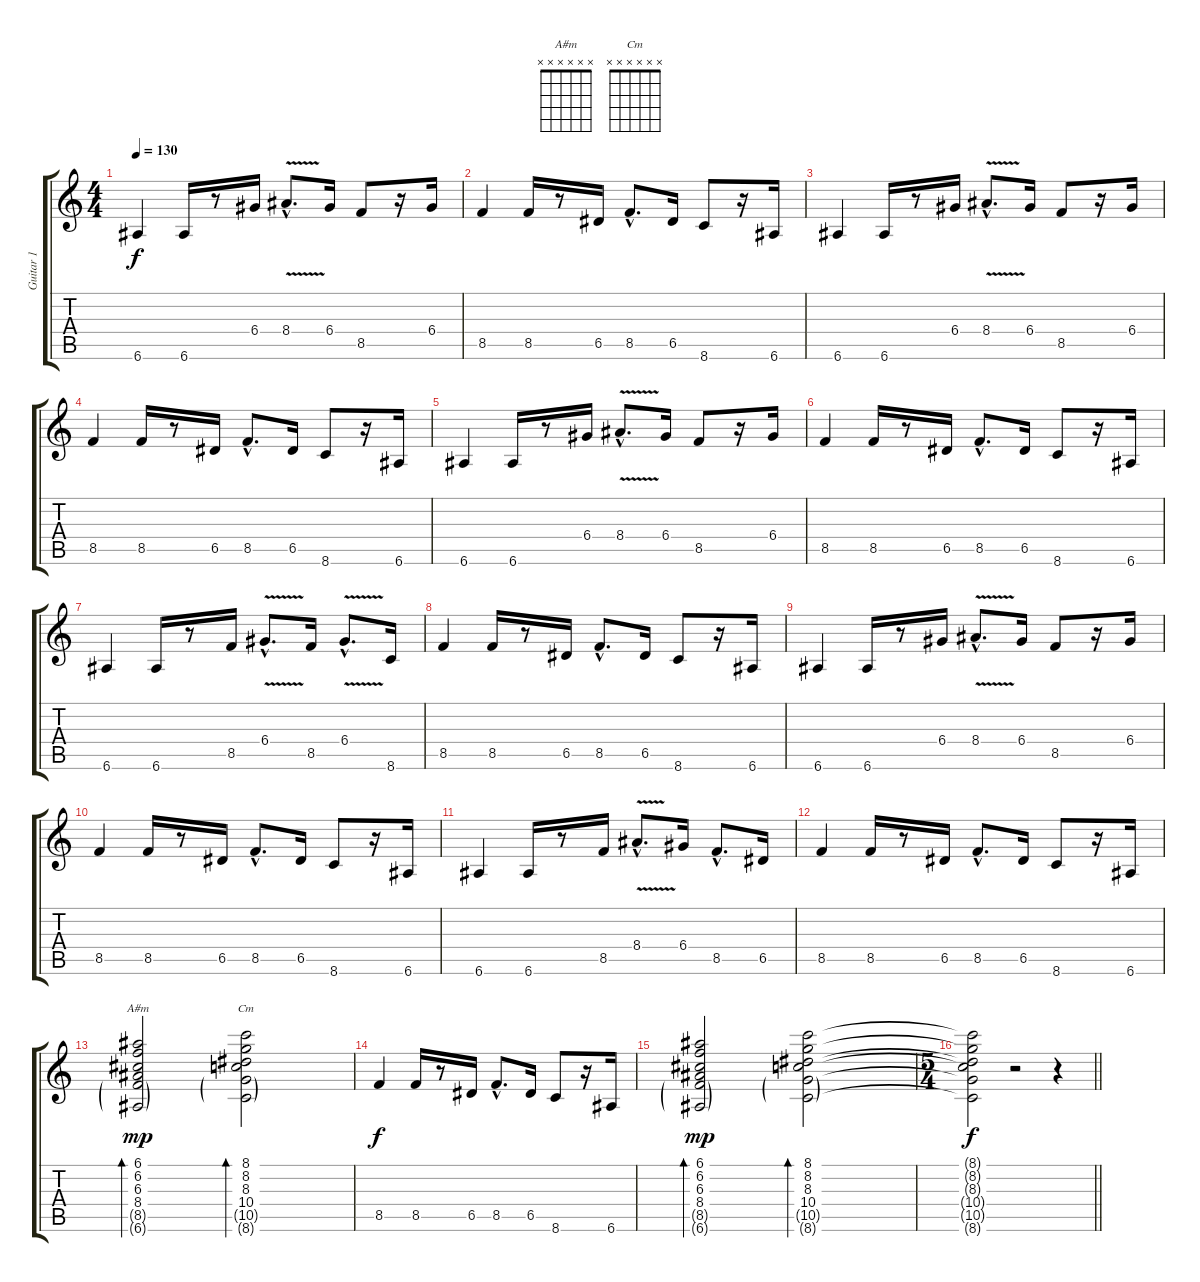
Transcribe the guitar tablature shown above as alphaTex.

\track ("Guitar 1" "Guitar 1") {instrument electricguitarmuted}
\staff {score tabs}
\tuning (E4 B3 G3 D3 A2 E2) {hide}
\chord ("A#m" x x x x x x)
\chord ("Cm" x x x x x x)
\ts (4 4)
\tempo 130
\clef g2
\ks c
6.6.4{dy f} 6.6.16 r.8 6.4.16 8.4{v hac}.8{d} 6.4.16 8.5.8 r.16 6.4.16 |
8.5.4 8.5.16 r.8 6.5.16 8.5{hac}.8{d} 6.5.16 8.6.8 r.16 6.6.16 |
6.6.4 6.6.16 r.8 6.4.16 8.4{v hac}.8{d} 6.4.16 8.5.8 r.16 6.4.16 |
8.5.4 8.5.16 r.8 6.5.16 8.5{hac}.8{d} 6.5.16 8.6.8 r.16 6.6.16 |
6.6.4 6.6.16 r.8 6.4.16 8.4{v hac}.8{d} 6.4.16 8.5.8 r.16 6.4.16 |
8.5.4 8.5.16 r.8 6.5.16 8.5{hac}.8{d} 6.5.16 8.6.8 r.16 6.6.16 |
6.6.4 6.6.16 r.8 8.5.16 6.4{v hac}.8{d} 8.5.16 6.4{v hac}.8{d} 8.6.16 |
8.5.4 8.5.16 r.8 6.5.16 8.5{hac}.8{d} 6.5.16 8.6.8 r.16 6.6.16 |
6.6.4 6.6.16 r.8 6.4.16 8.4{v hac}.8{d} 6.4.16 8.5.8 r.16 6.4.16 |
8.5.4 8.5.16 r.8 6.5.16 8.5{hac}.8{d} 6.5.16 8.6.8 r.16 6.6.16 |
6.6.4 6.6.16 r.8 8.5.16 8.4{v hac}.8{d} 6.4.16 8.5{hac}.8{d} 6.5.16 |
8.5.4 8.5.16 r.8 6.5.16 8.5{hac}.8{d} 6.5.16 8.6.8 r.16 6.6.16 |
(6.1 6.2 6.3 8.4 8.5{g} 6.6{g}).2{bd 120 ch "A#m" dy mp instrument electricguitarjazz} (8.1 8.2 8.3 10.4 10.5{g} 8.6{g}).2{bd 120 ch "Cm"} |
8.5.4{dy f instrument electricguitarmuted} 8.5.16 r.8 6.5.16 8.5{hac}.8{d} 6.5.16 8.6.8 r.16 6.6.16 |
(6.1 6.2 6.3 8.4 8.5{g} 6.6{g}).2{bd 120 dy mp instrument electricguitarjazz} (8.1 8.2 8.3 10.4 10.5{g} 8.6{g}).2{bd 120} |
\ts (5 4)
\barLineRight lightlight
(8.1{t} 8.2{t} 8.3{t} 10.4{t} 10.5{t} 8.6{t}).2{dy f} r.2 r.4
